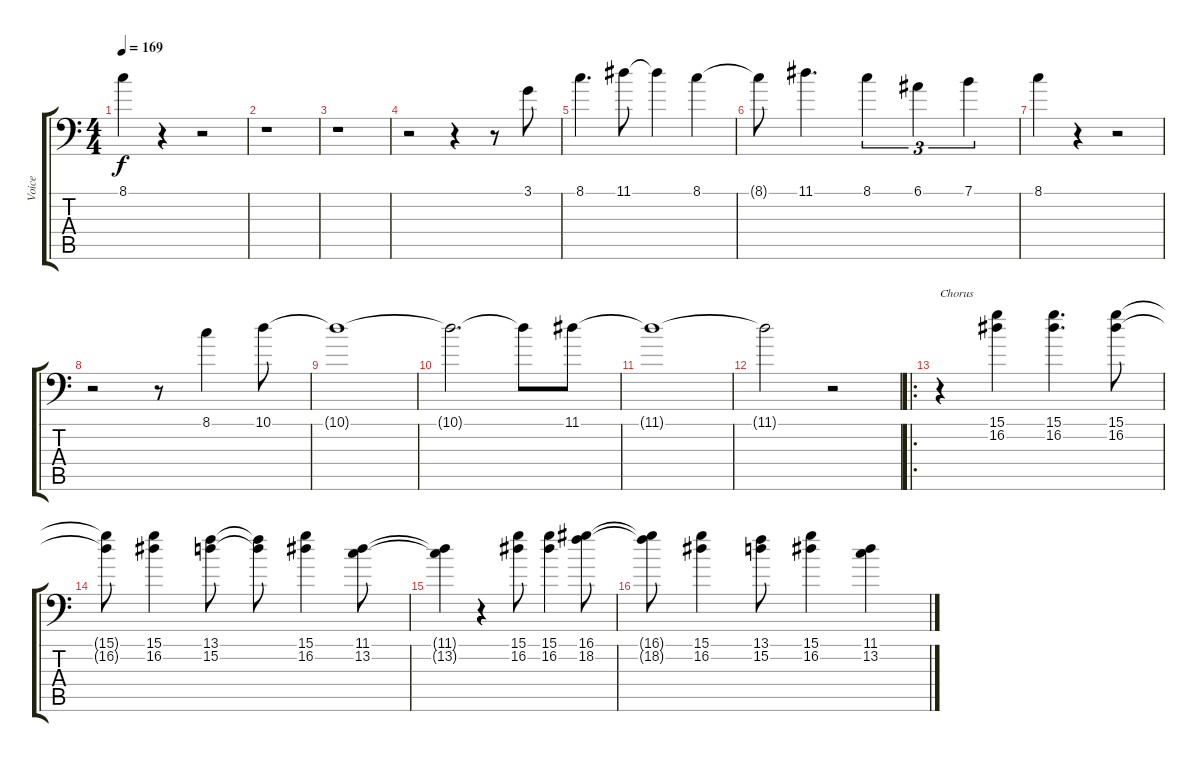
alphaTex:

\track ("Voice" "Voice") {instrument cello}
\staff {score tabs}
\tuning (E4 B3 G3 D3 A2 E2) {hide}
\ts (4 4)
\tempo 169
\clef f4
\ks c
8.1.4{dy f} r.4 r.2 |
r.1 |
r.1 |
r.2 r.4 r.8 3.1.8 |
8.1.4{d} 11.1.8 11.1{t}.4 8.1.4 |
8.1{t}.8 11.1.4{d} 8.1.4{tu (3 2)} 6.1.4{tu (3 2)} 7.1.4{tu (3 2)} |
8.1.4 r.4 r.2 |
r.2 r.8 8.1.4 10.1.8 |
10.1{t}.1 |
10.1{t}.2{d} 10.1{t}.8 11.1.8 |
11.1{t}.1 |
11.1{t}.2 r.2 |
\ro
r.4{txt "Chorus"} (15.1 16.2).4 (15.1 16.2).4{d} (15.1 16.2).8 |
(15.1{t} 16.2{t}).8 (15.1 16.2).4 (13.1 15.2).8 (13.1{t} 15.2{t}).8 (15.1 16.2).4 (11.1 13.2).8 |
(11.1{t} 13.2{t}).4 r.4 (15.1 16.2).8 (15.1 16.2).4 (16.1 18.2).8 |
(16.1{t} 18.2{t}).8 (15.1 16.2).4 (13.1 15.2).8 (15.1 16.2).4 (11.1 13.2).4
